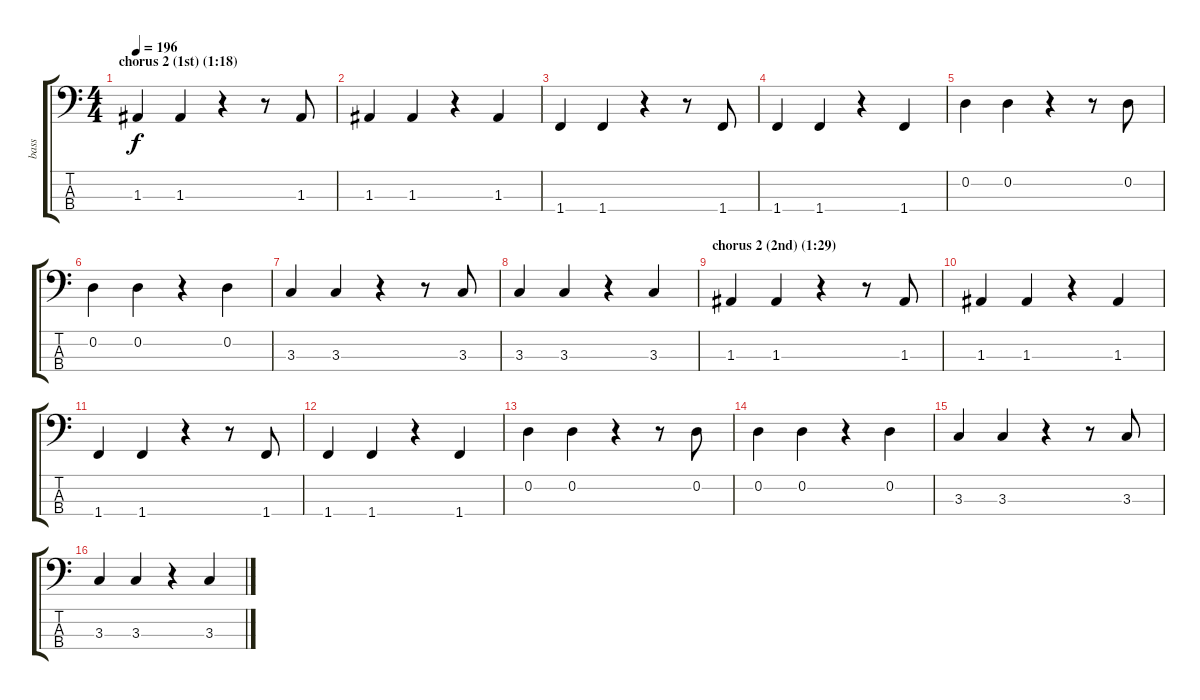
\track ("bass" "bass") {instrument electricbassfinger}
\staff {score tabs}
\tuning (G2 D2 A1 E1) {hide}
\ts (4 4)
\section ("" "chorus 2 (1st) (1:18)")
\tempo 196
\clef f4
\ks c
1.3.4{dy f} 1.3.4 r.4 r.8 1.3.8 |
1.3.4 1.3.4 r.4 1.3.4 |
1.4.4 1.4.4 r.4 r.8 1.4.8 |
1.4.4 1.4.4 r.4 1.4.4 |
0.2.4 0.2.4 r.4 r.8 0.2.8 |
0.2.4 0.2.4 r.4 0.2.4 |
3.3.4 3.3.4 r.4 r.8 3.3.8 |
3.3.4 3.3.4 r.4 3.3.4 |
\section ("" "chorus 2 (2nd) (1:29)")
1.3.4 1.3.4 r.4 r.8 1.3.8 |
1.3.4 1.3.4 r.4 1.3.4 |
1.4.4 1.4.4 r.4 r.8 1.4.8 |
1.4.4 1.4.4 r.4 1.4.4 |
0.2.4 0.2.4 r.4 r.8 0.2.8 |
0.2.4 0.2.4 r.4 0.2.4 |
3.3.4 3.3.4 r.4 r.8 3.3.8 |
3.3.4 3.3.4 r.4 3.3.4
